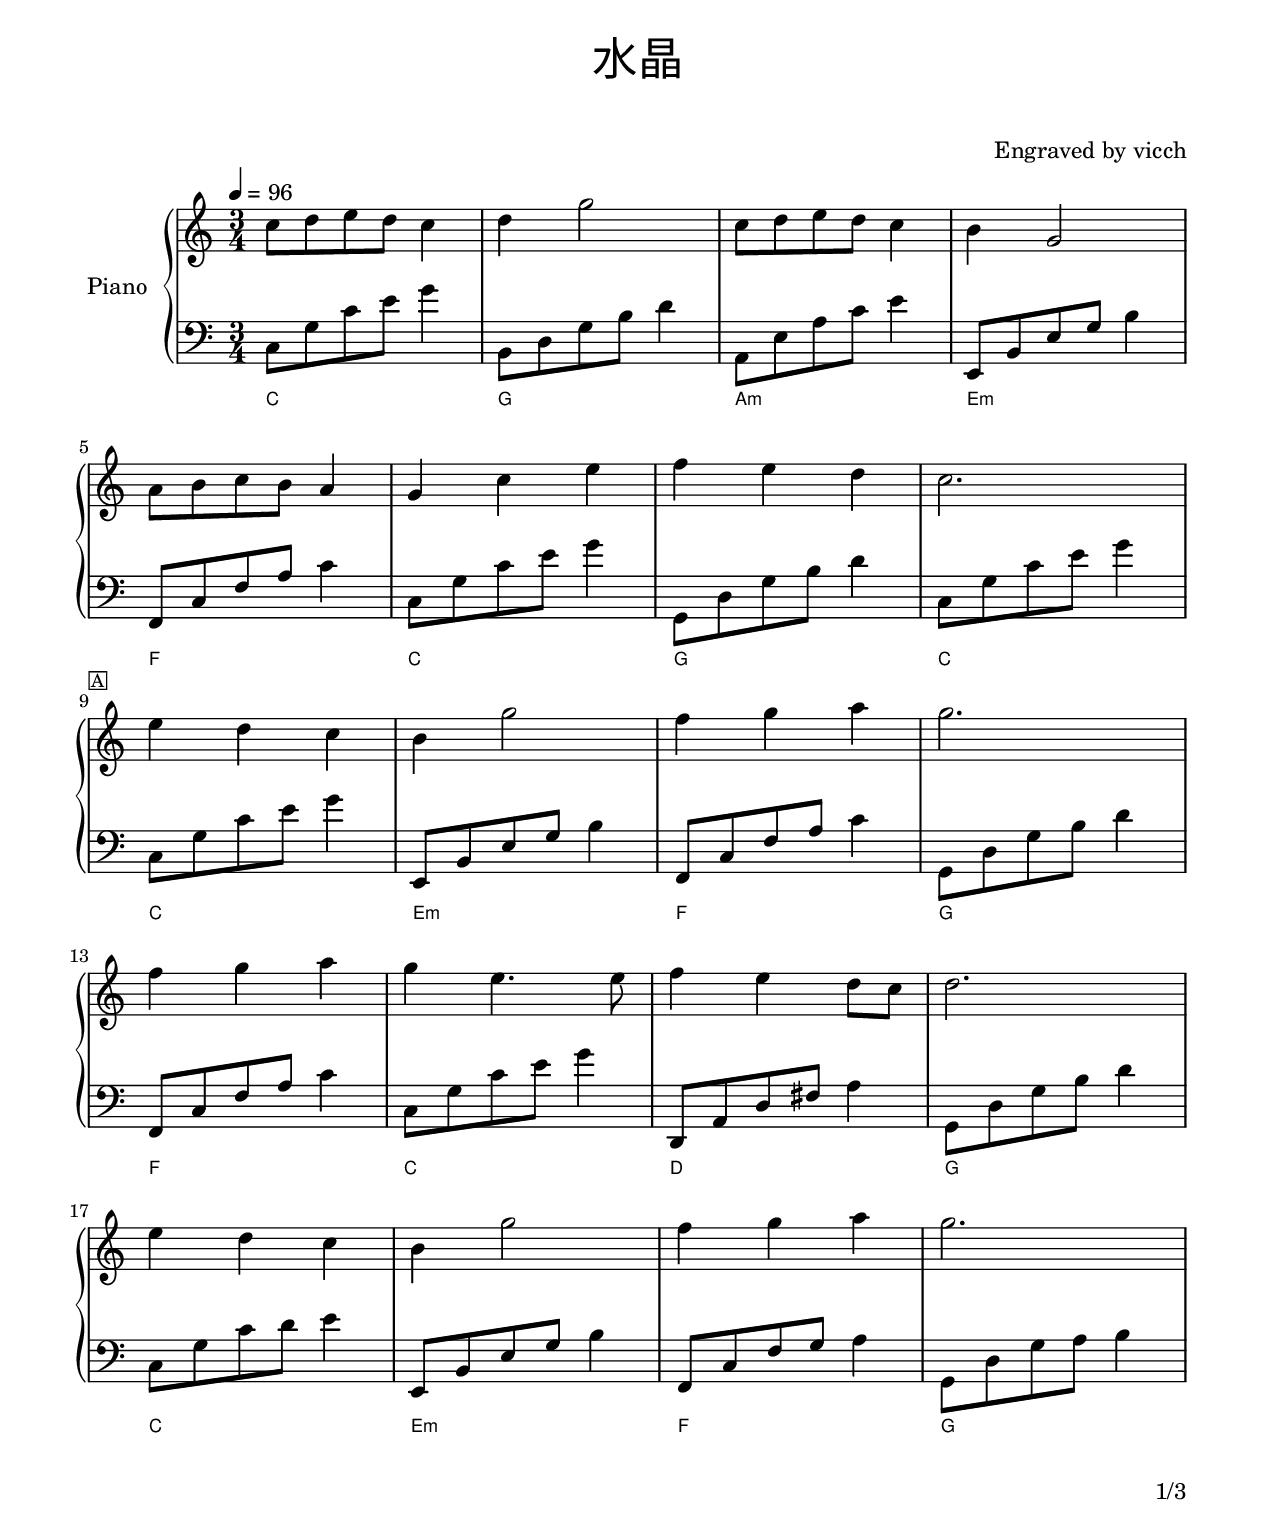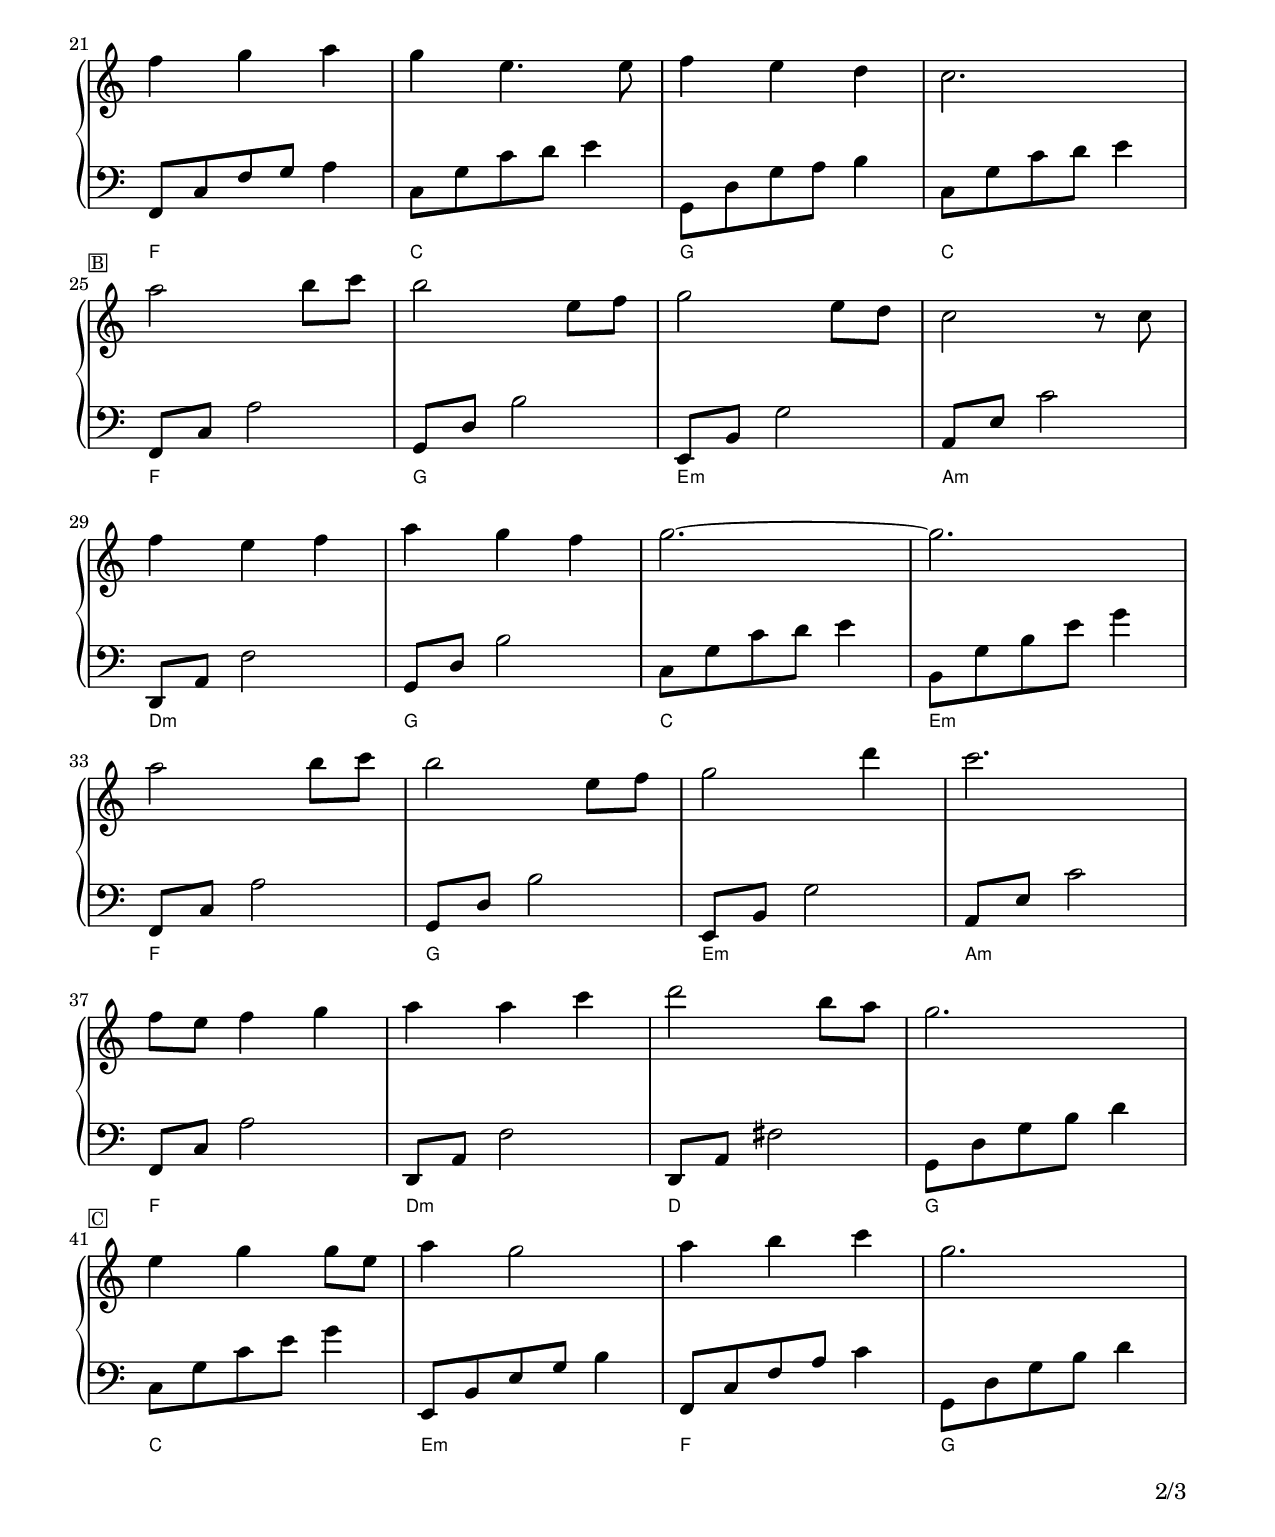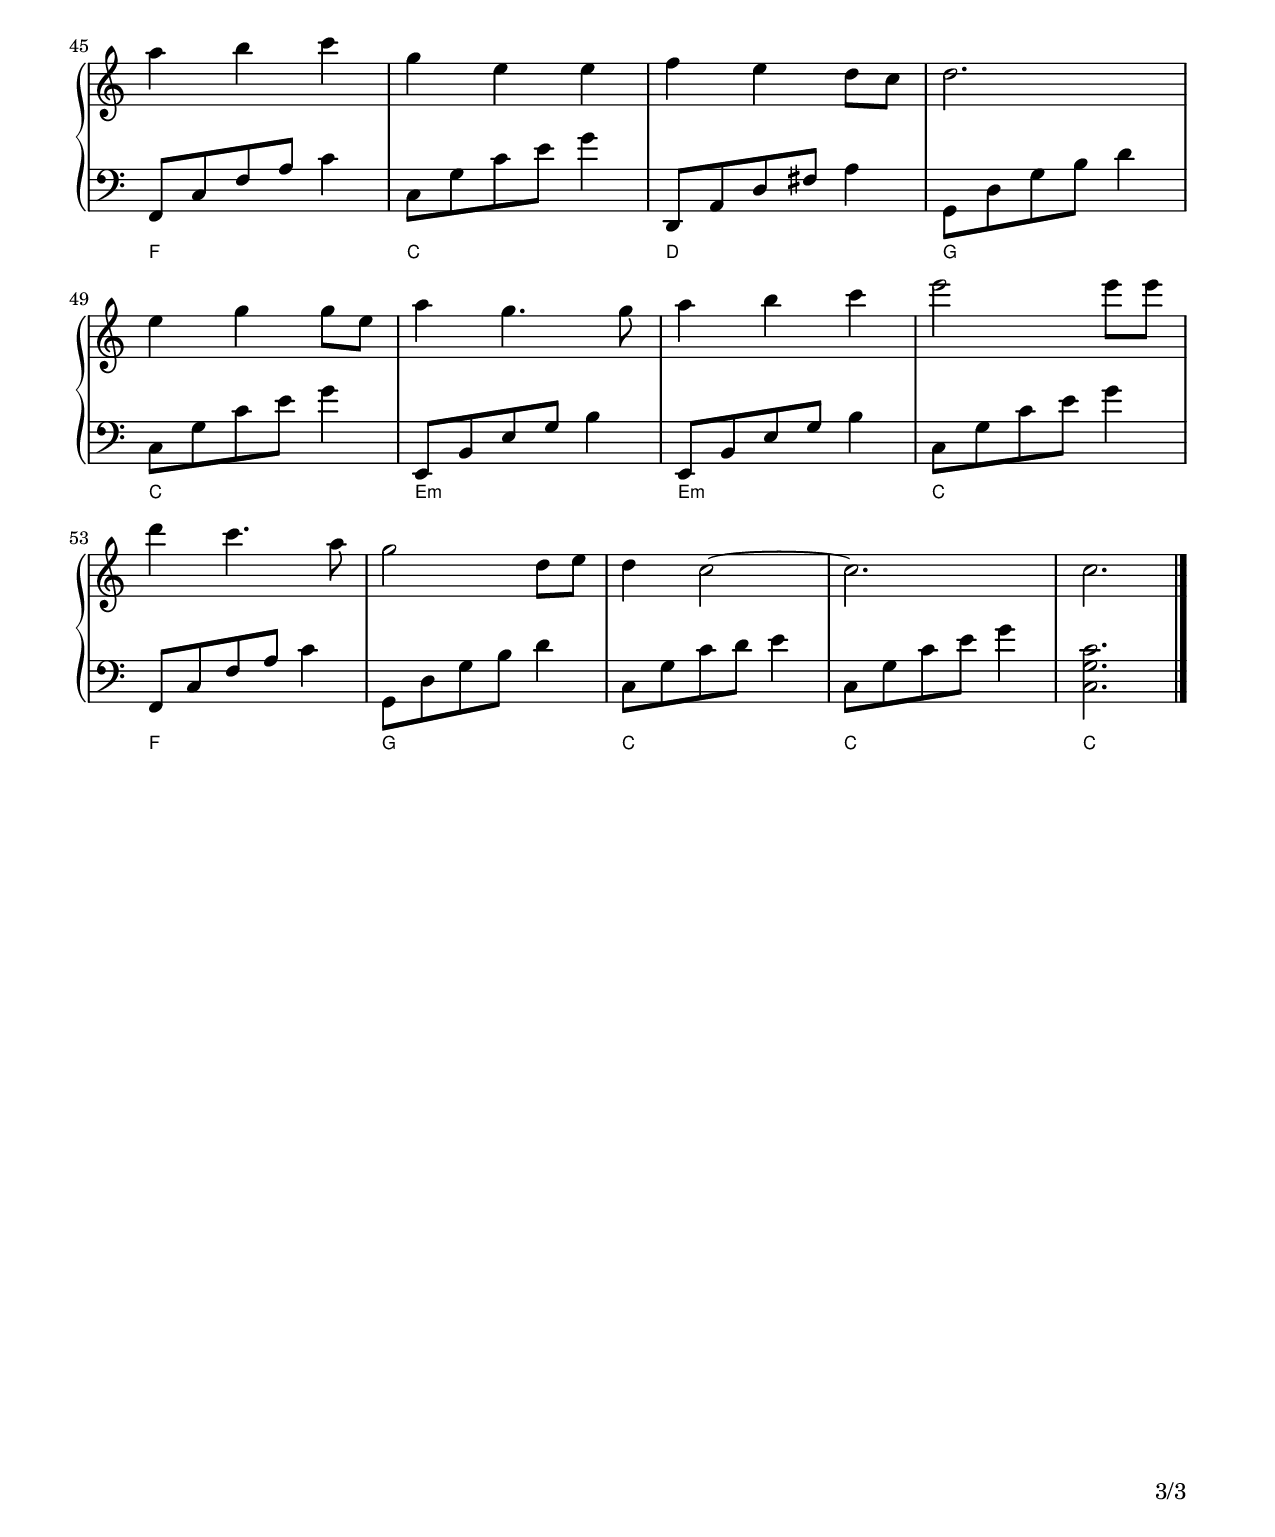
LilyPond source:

\version "2.24.3"

#(define title      "水晶")
#(define title-font "FangSong")
#(define sequence   "EveryonePiano 313")
#(define total-page 3)

\include "../base.ly"

\markup \vspace #1.5

Ci   = { c8  g8  c'8 e'8 g'4 }
Cii  = { c8  g8  c'8 d'8 e'4 }
Di   = { d,8 a,8 d8  fs8 a4  }
Emi  = { e,8 b,8 e8  g8  b4  }
Emii = { b,8 g8  b8  e'8 g'4 }
Fi   = { f,8 c8  f8  a8  c'4 }
Fii  = { f,8 c8  f8  g8  a4  }
Gi   = { g,8 d8  g8  b8  d'4 }
Gii  = { b,8 d8  g8  b8  d'4 }
Giii = { g,8 d8  g8  a8  b4  }
Ami  = { a,8 e8  a8  c'8 e'4 }

Dm    = { d,8 a,8 f2  }
Dii   = { d,8 a,8 fs2 }
Emiii = { e,8 b,8 g2  }
Fiii  = { f,8 c8  a2  }
Giv   = { g,8 d8  b2  }
Amii  = { a,8 e8  c'2 }

\score {
  \new PianoStaff \with {
    instrumentName = "Piano"
  } <<
    \new Staff {
      \tempo 4 = 96
      \clef treble
      \key c \major
      \time 3/4
      
      c''8 d''8 e''8 d''8 c''4 | d''4 g''2      | c''8 d''8 e''8 d''8 c''4 | b'4 g'2 | \break
      a'8  b'8  c''8 b'8  a'4  | g'4  c''4 e''4 | f''4      e''4      d''4 | c''2.   | \break
      
      \A
      e''4 d''4 c''4 | b'4  g''2       | f''4 g''4 a''4      | g''2. | \break
      f''4 g''4 a''4 | g''4 e''4. e''8 | f''4 e''4 d''8 c''8 | d''2. | \break
      e''4 d''4 c''4 | b'4  g''2       | f''4 g''4 a''4      | g''2. | \break
      f''4 g''4 a''4 | g''4 e''4. e''8 | f''4 e''4 d''4      | c''2. | \break
      
      \B
      a''2      b''8 c'''8 | b''2      e''8 f''8 | g''2  e''8 d''8 | c''2 r8 c''8 | \break
      f''4 e''4 f''4       | a''4 g''4 f''4      | g''2.~          | g''2.        | \break
      a''2      b''8 c'''8 | b''2      e''8 f''8 | g''2  d'''4     | c'''2.       | \break
      f''8 e''8 f''4 g''4  | a''4 a''4 c'''4     | d'''2 b''8 a''8 | g''2.        | \break
      
      \C
      e''4  g''4 g''8 e''8 | a''4 g''2            | a''4 b''4 c'''4     | g''2.             | \break
      a''4  b''4 c'''4     | g''4 e''4  e''4      | f''4 e''4 d''8 c''8 | d''2.             | \break
      e''4  g''4 g''8 e''8 | a''4 g''4. g''8      | a''4 b''4 c'''4     | e'''2 e'''8 e'''8 | \break
      d'''4 c'''4.    a''8 | g''2       d''8 e''8 | d''4 c''2~          | c''2.             | c''2. | \bar "|."
    }
    \new Staff {
      \clef bass
      \key c \major
      \time 3/4
      
      \Ci | \Gii | \Ami | \Emi |
      \Fi | \Ci  | \Gi  | \Ci  |
      
      \Ci  | \Emi | \Fi   | \Gi   |
      \Fi  | \Ci  | \Di   | \Gi   |
      \Cii | \Emi | \Fii  | \Giii |
      \Fii | \Cii | \Giii | \Cii  |
      
      \Fiii | \Giv | \Emiii | \Amii |
      \Dm   | \Giv | \Cii   | \Emii |
      \Fiii | \Giv | \Emiii | \Amii |
      \Fiii | \Dm  | \Dii   | \Gi   |
      
      \Ci | \Emi | \Fi  | \Gi |
      \Fi | \Ci  | \Di  | \Gi |
      \Ci | \Emi | \Emi | \Ci |
      \Fi | \Gi  | \Cii | \Ci | <c g c'>2. |
    }
    \chords {

      c2. | g2. | a2.:m | e2.:m |
      f2. | c2. | g2.   | c2.   |
      
      c2. | e2.:m | f2. | g2. |
      f2. | c2.   | d2. | g2. |
      c2. | e2.:m | f2. | g2. |
      f2. | c2.   | g2. | c2. |
      
      f2.   | g2.   | e2.:m | a2.:m |
      d2.:m | g2.   | c2.   | e2.:m |
      f2.   | g2.   | e2.:m | a2.:m |
      f2.   | d2.:m | d2.   | g2.   |
      
      c2. | e2.:m | f2.   | g2. |
      f2. | c2.   | d2.   | g2. |
      c2. | e2.:m | e2.:m | c2. |
      f2. | g2.   | c2.   | c2. | c2. |
    }
  >>
  \layout {}
}

\score {
  \new PianoStaff \with {
    instrumentName = "Piano"
  } <<
    \new Staff {
      \tempo 4 = 96
      \clef treble
      \key c \major
      \time 3/4
      
      c''8 d''8 e''8 d''8 c''4 | d''4 g''2      | c''8 d''8 e''8 d''8 c''4 | b'4 g'2 | \break
      a'8  b'8  c''8 b'8  a'4  | g'4  c''4 e''4 | f''4      e''4      d''4 | c''2.   | \break
      
      e''4 d''4 c''4 | b'4  g''2       | f''4 g''4 a''4      | g''2. | \break
      f''4 g''4 a''4 | g''4 e''4. e''8 | f''4 e''4 d''8 c''8 | d''2. | \break
      e''4 d''4 c''4 | b'4  g''2       | f''4 g''4 a''4      | g''2. | \break
      f''4 g''4 a''4 | g''4 e''4. e''8 | f''4 e''4 d''4      | c''2. | \break
      
      a''2      b''8 c'''8 | b''2      e''8 f''8 | g''2  e''8 d''8 | c''2 r8 c''8 | \break
      f''4 e''4 f''4       | a''4 g''4 f''4      | g''2.~            g''2.        | \break
      a''2      b''8 c'''8 | b''2      e''8 f''8 | g''2  d'''4     | c'''2.       | \break
      f''8 e''8 f''4 g''4  | a''4 a''4 c'''4     | d'''2 b''8 a''8 | g''2.        | \break
      
      e''4  g''4 g''8 e''8 | a''4 g''2            | a''4 b''4 c'''4     | g''2.             | \break
      a''4  b''4 c'''4     | g''4 e''4  e''4      | f''4 e''4 d''8 c''8 | d''2.             | \break
      e''4  g''4 g''8 e''8 | a''4 g''4. g''8      | a''4 b''4 c'''4     | e'''2 e'''8 e'''8 | \break
      d'''4 c'''4.    a''8 | g''2       d''8 e''8 | d''4 c''2~            c''2.             | c''2. | \bar "|."
    }
    \new Staff {
      \clef bass
      \key c \major
      \time 3/4
      
      \Ci | \Gii | \Ami | \Emi |
      \Fi | \Ci  | \Gi  | \Ci  |
      
      \Ci  | \Emi | \Fi   | \Gi   |
      \Fi  | \Ci  | \Di   | \Gi   |
      \Cii | \Emi | \Fii  | \Giii |
      \Fii | \Cii | \Giii | \Cii  |
      
      \Fiii | \Giv | \Emiii | \Amii |
      \Dm   | \Giv | \Cii   | \Emii |
      \Fiii | \Giv | \Emiii | \Amii |
      \Fiii | \Dm  | \Dii   | \Gi   |
      
      \Ci | \Emi | \Fi  | \Gi |
      \Fi | \Ci  | \Di  | \Gi |
      \Ci | \Emi | \Emi | \Ci |
      \Fi | \Gi  | \Cii | \Ci | <c g c'>2. |
    }
  >>
  \midi {}
}
